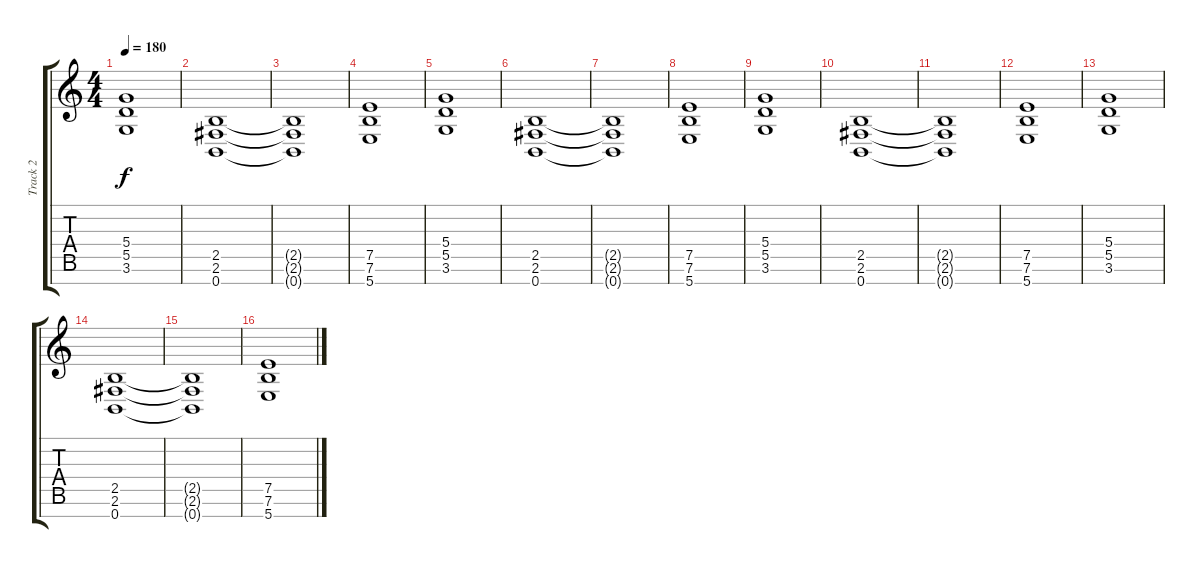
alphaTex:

\track ("Track 2" "Track 2") {instrument distortionguitar}
\staff {score tabs}
\tuning (E4 B3 G3 D3 A2 E2 B1) {hide}
\ts (4 4)
\tempo 180
\clef g2
\ks c
(5.4 5.5 3.6).1{dy f} |
(2.5 2.6 0.7).1 |
(2.5{t} 2.6{t} 0.7{t}).1 |
(7.5 7.6 5.7).1 |
(5.4 5.5 3.6).1 |
(2.5 2.6 0.7).1 |
(2.5{t} 2.6{t} 0.7{t}).1 |
(7.5 7.6 5.7).1 |
(5.4 5.5 3.6).1 |
(2.5 2.6 0.7).1 |
(2.5{t} 2.6{t} 0.7{t}).1 |
(7.5 7.6 5.7).1 |
(5.4 5.5 3.6).1 |
(2.5 2.6 0.7).1 |
(2.5{t} 2.6{t} 0.7{t}).1 |
(7.5 7.6 5.7).1
